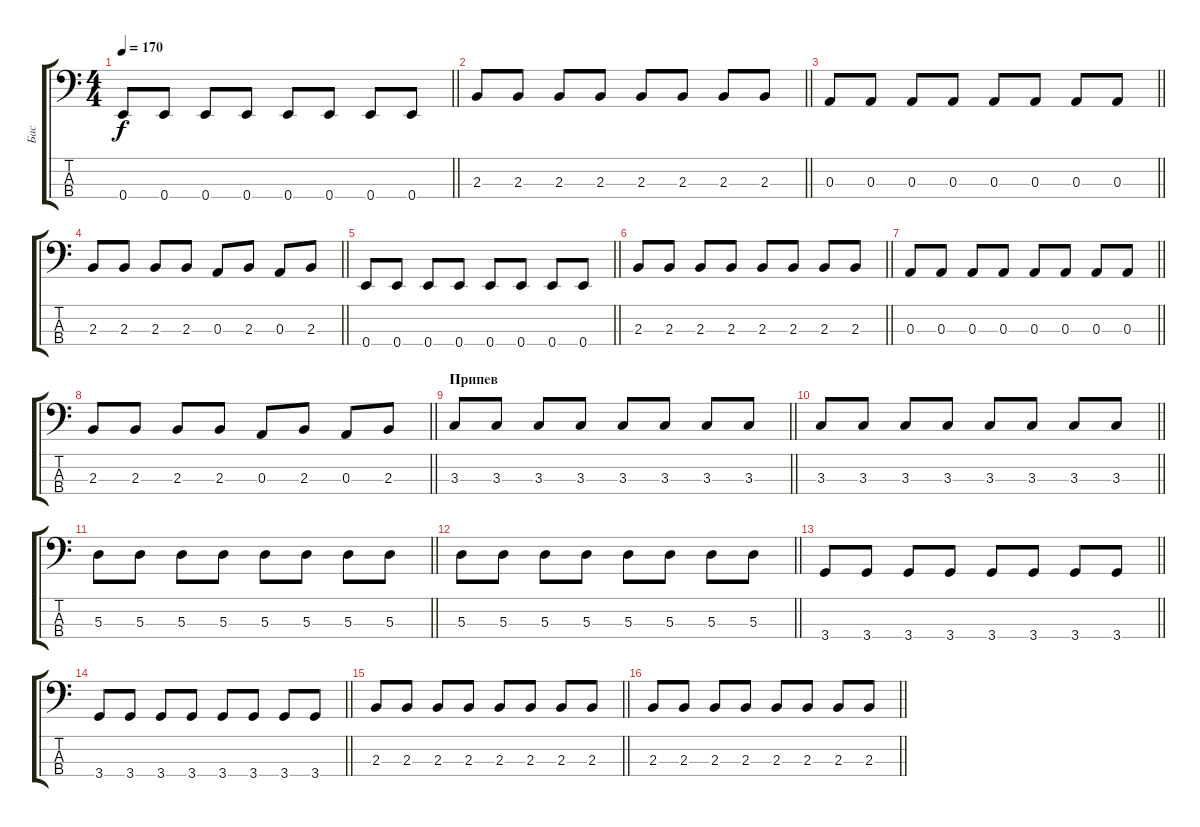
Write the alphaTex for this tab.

\track ("Бас" "Бас") {instrument electricbasspick}
\staff {score tabs}
\tuning (G2 D2 A1 E1) {hide}
\ts (4 4)
\tempo 170
\clef f4
\barLineRight lightlight
\ks c
0.4.8{dy f} 0.4.8 0.4.8 0.4.8 0.4.8 0.4.8 0.4.8 0.4.8 |
\barLineRight lightlight
2.3.8 2.3.8 2.3.8 2.3.8 2.3.8 2.3.8 2.3.8 2.3.8 |
\barLineRight lightlight
0.3.8 0.3.8 0.3.8 0.3.8 0.3.8 0.3.8 0.3.8 0.3.8 |
\barLineRight lightlight
2.3.8 2.3.8 2.3.8 2.3.8 0.3.8 2.3.8 0.3.8 2.3.8 |
\barLineRight lightlight
0.4.8 0.4.8 0.4.8 0.4.8 0.4.8 0.4.8 0.4.8 0.4.8 |
\barLineRight lightlight
2.3.8 2.3.8 2.3.8 2.3.8 2.3.8 2.3.8 2.3.8 2.3.8 |
\barLineRight lightlight
0.3.8 0.3.8 0.3.8 0.3.8 0.3.8 0.3.8 0.3.8 0.3.8 |
\barLineRight lightlight
2.3.8 2.3.8 2.3.8 2.3.8 0.3.8 2.3.8 0.3.8 2.3.8 |
\section ("" "Припев")
\barLineRight lightlight
3.3.8 3.3.8 3.3.8 3.3.8 3.3.8 3.3.8 3.3.8 3.3.8 |
\barLineRight lightlight
3.3.8 3.3.8 3.3.8 3.3.8 3.3.8 3.3.8 3.3.8 3.3.8 |
\barLineRight lightlight
5.3.8 5.3.8 5.3.8 5.3.8 5.3.8 5.3.8 5.3.8 5.3.8 |
\barLineRight lightlight
5.3.8 5.3.8 5.3.8 5.3.8 5.3.8 5.3.8 5.3.8 5.3.8 |
\barLineRight lightlight
3.4.8 3.4.8 3.4.8 3.4.8 3.4.8 3.4.8 3.4.8 3.4.8 |
\barLineRight lightlight
3.4.8 3.4.8 3.4.8 3.4.8 3.4.8 3.4.8 3.4.8 3.4.8 |
\barLineRight lightlight
2.3.8 2.3.8 2.3.8 2.3.8 2.3.8 2.3.8 2.3.8 2.3.8 |
\barLineRight lightlight
2.3.8 2.3.8 2.3.8 2.3.8 2.3.8 2.3.8 2.3.8 2.3.8
